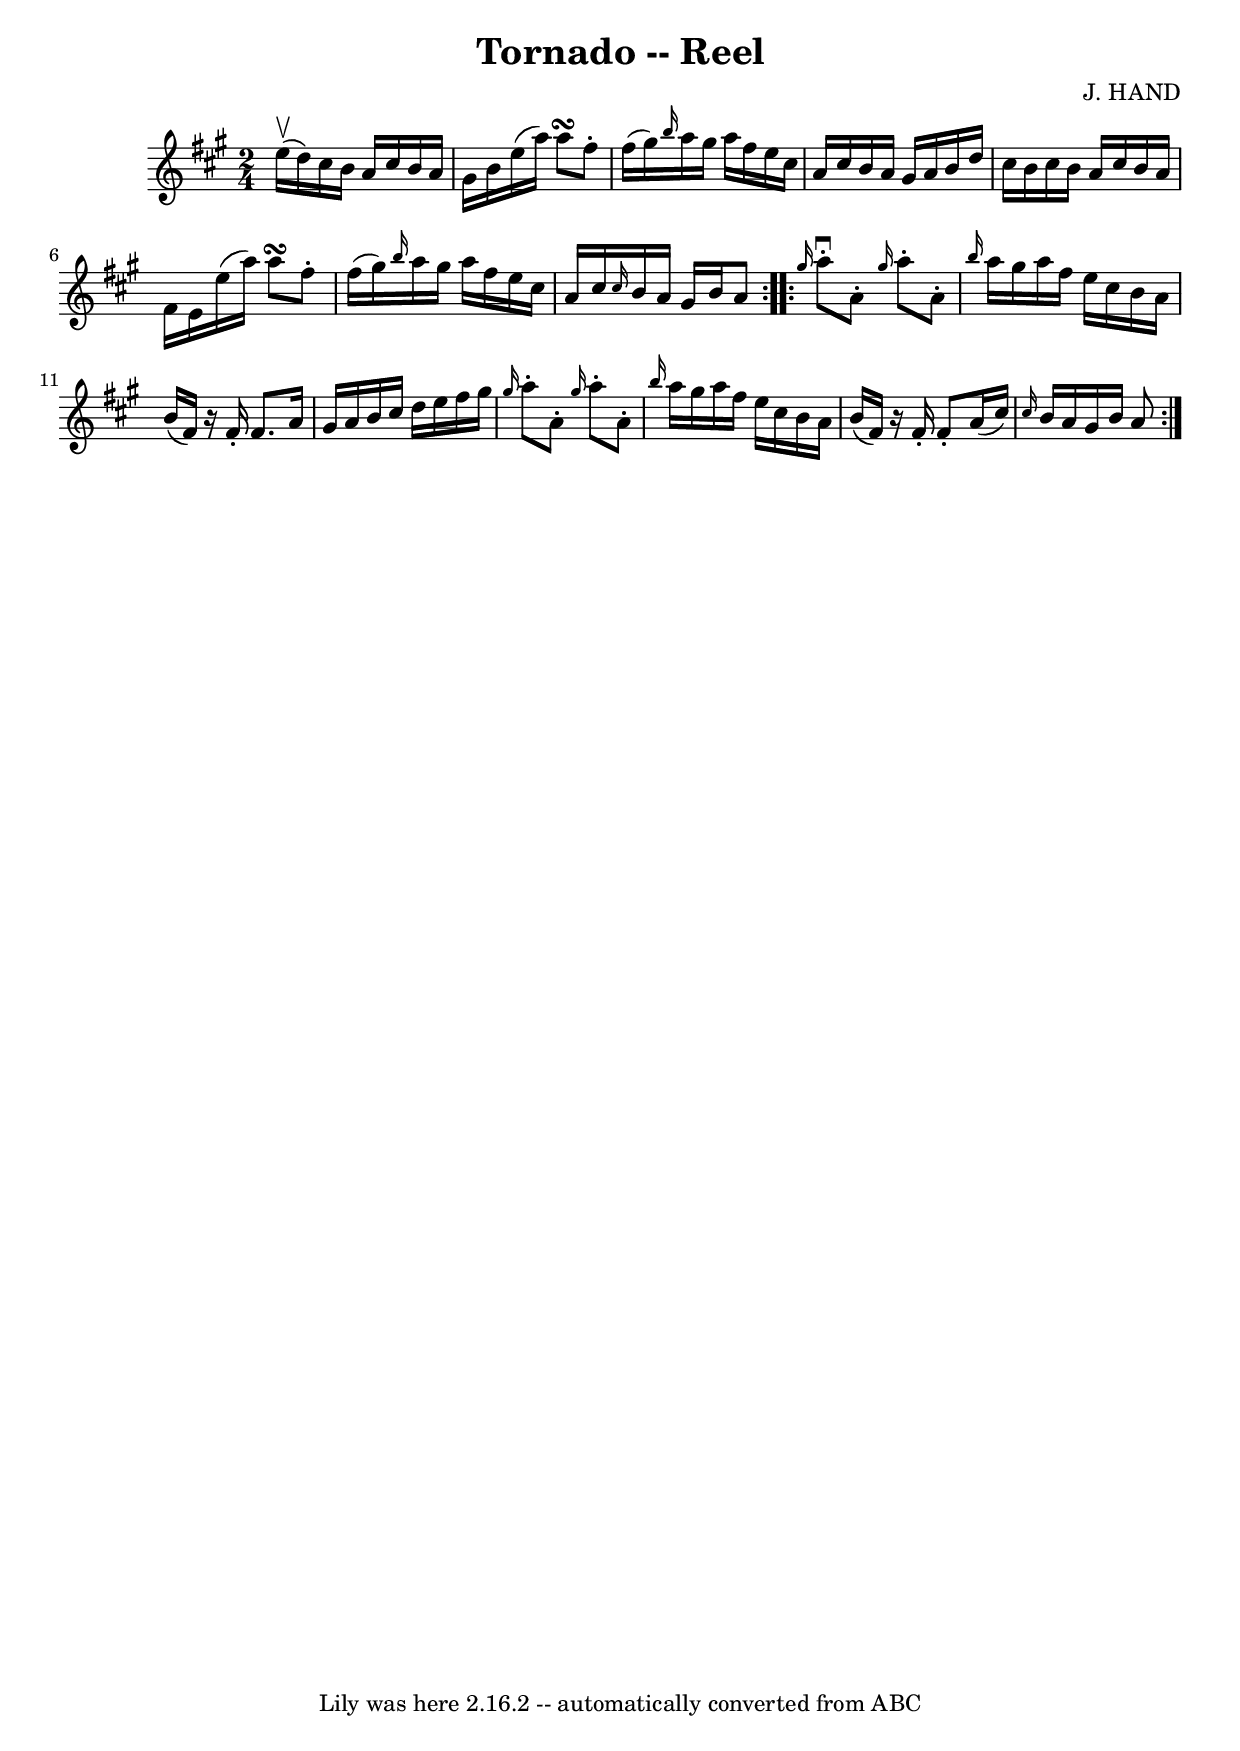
\version "2.16.2"
\include "Mammoth.ily"
\header {
  %% book = "Ryan's Mammoth Collection"
 composer = "J. HAND"
 crossRefNumber = "1"
 footnotes = "\\\\262"
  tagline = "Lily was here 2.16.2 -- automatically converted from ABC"
  title = "Tornado -- Reel"

}
voicedefault =  {



  \repeat volta 2 {

    \time 2/4 
    \key a \major e''16^\upbow(d''16)  |
 cis''16 b'16 a'16 cis''16 b'16 a'16 gis'16 b'16     |
 e''16 ( a''16) a''8\turn fis''8-. fis''16 (gis''16)    |
    
    \grace { b''16  
	   } a''16 gis''16 a''16 fis''16 e''16 cis''16 a'16 cis''16     |
 b'16 a'16 gis'16 a'16 b'16 d''16 cis''16 b'16     |
 cis''16 b'16 a'16 cis''16 b'16 a'16 fis'16 e'16     |
 e''16 (a''16) a''8\turn fis''8-. fis''16 (gis''16)    |
    \grace { b''16  
	   } a''16 gis''16 a''16 fis''16 e''16 cis''16 a'16 cis''16     |
    
    \grace { cis''16  
	   } b'16 a'16 gis'16 b'16 a'8  
  }     

  \repeat volta 2 {
    \grace { gis''16  
	   } a''8^\downbow-. a'8-. \grace {   
	 gis''16   	   } a''8-. a'8-.    |
    \grace { b''16  
	   } a''16 gis''16 a''16 fis''16 e''16 cis''16 b'16 a'16     |
 b'16 (fis'16)   r16 fis'16-. fis'8. a'16     |
 gis'16 a'16 b'16 cis''16 d''16 e''16 fis''16 gis''16     |
    
    \grace { gis''16  
	   } a''8-. a'8-.   \grace { gis''16  
				     } a''8-. a'8-.    |
    \grace { b''16  
	   } a''16 gis''16 a''16 fis''16 e''16 cis''16 b'16 a'16     |
 b'16 (fis'16)   r16 fis'16-. fis'8-. a'16 (cis''16)    |
    \grace { cis''16  

	   } b'16 a'16 gis'16 b'16 a'8  
  }   

}

\score{
  <<

    \context Staff="default"
    {
      \voicedefault 
      
    }

  >>
  \layout {
    
  }
  \midi {
  }

}
